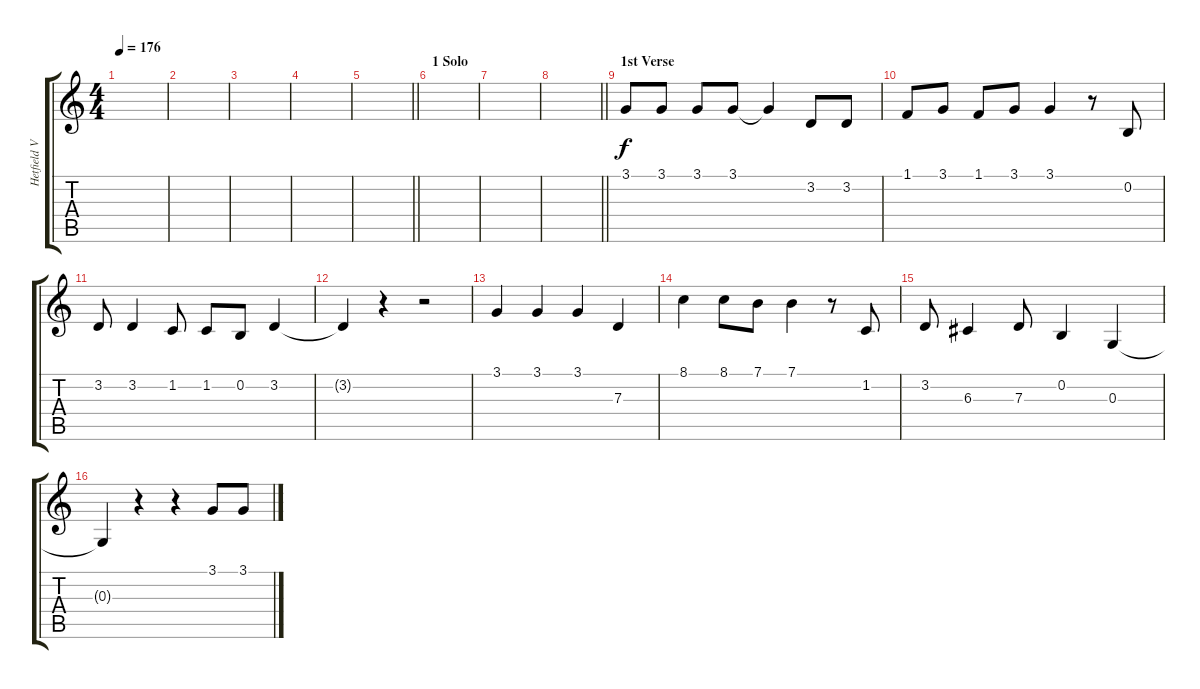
\track ("Hetfield Vocals" "Hetfield V") {instrument lead6voice}
\staff {score tabs}
\tuning (E4 B3 G3 D3 A2 E2) {hide}
\ts (4 4)
\tempo 176
\clef g2
\ks c
|
|
|
|
\barLineRight lightlight
|
\section ("" "1 Solo")
|
|
\barLineRight lightlight
|
\section ("" "1st Verse")
3.1.8 3.1.8 3.1.8 3.1.8 3.1{t}.4 3.2.8 3.2.8 |
1.1.8 3.1.8 1.1.8 3.1.8 3.1.4 r.8 0.2.8 |
3.2.8 3.2.4 1.2.8 1.2.8 0.2.8 3.2.4 |
3.2{t}.4 r.4 r.2 |
3.1.4 3.1.4 3.1.4 7.3.4 |
8.1.4 8.1.8 7.1.8 7.1.4 r.8 1.2.8 |
3.2.8 6.3.4 7.3.8 0.2.4 0.3.4 |
0.3{t}.4 r.4 r.4 3.1.8 3.1.8
